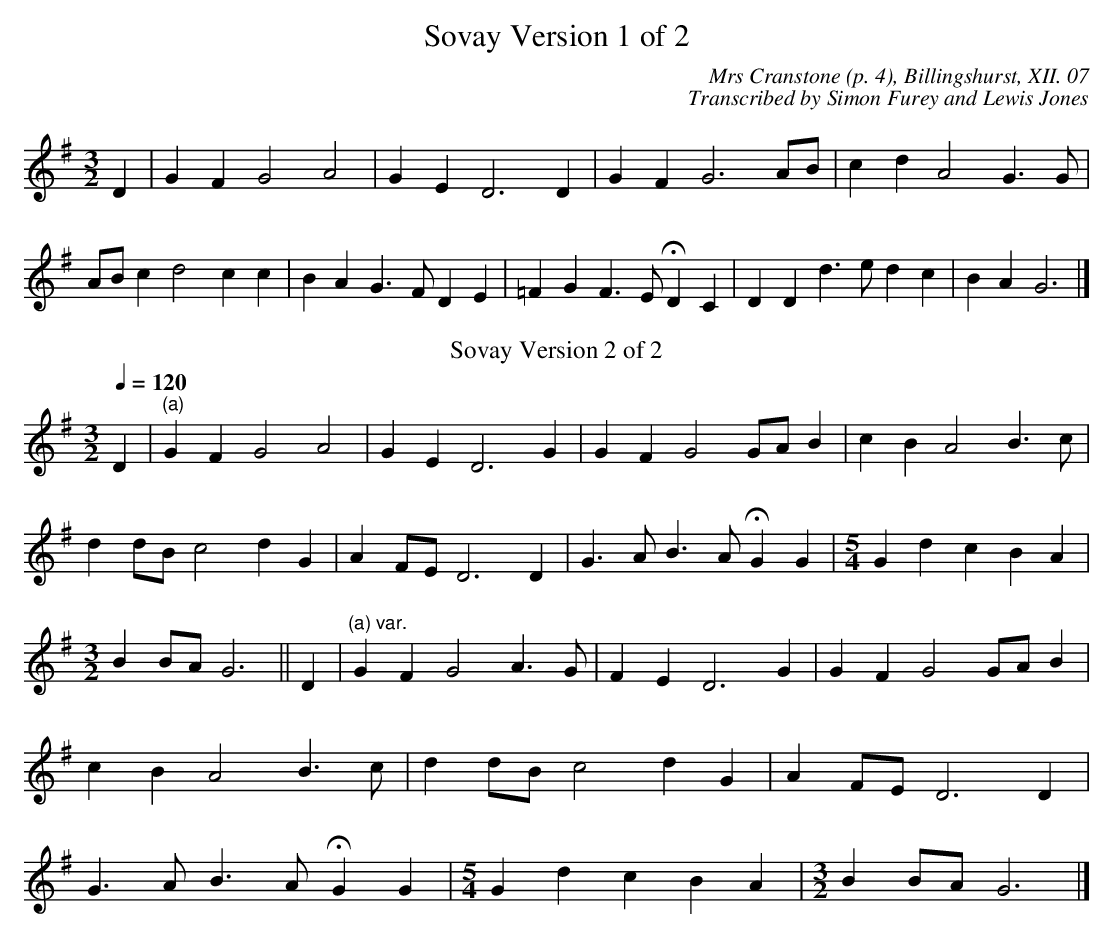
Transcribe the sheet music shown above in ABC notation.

X:1
T:Sovay Version 1 of 2
C:Mrs Cranstone (p. 4), Billingshurst, XII. 07
C:Transcribed by Simon Furey and Lewis Jones
L:1/4
M:3/2
K:G
D | G F G2 A2 | G E D3 D | G F G3 A/B/ | c d A2 G3/2 G/ |$ A/B/ c d2 c c | B A G3/2 F/ D E | =F G F3/2 E/ !fermata!D C | D D d3/2 e/ d c | B A G3 |]
T:Sovay Version 2 of 2
C:Mr Welfare (c.60), East Chiltington, Sussex, VII. 08
L:1/4
Q:1/4=120
M:3/2
K:G
D |"^(a)" G F G2 A2 | G E D3 G | G F G2 G/A/ B | c B A2 B3/2 c/ |$ d d/B/ c2 d G | A F/E/ D3 D | G3/2 A/ B3/2 A/ !fermata!G G |[M:5/4] G d c B A |$[M:3/2] B B/A/ G3 || D |
"^(a) var." G F G2 A3/2 G/ | F E D3 G | G F G2 G/A/ B |$ c B A2 B3/2 c/ | d d/B/ c2 d G |
A F/E/ D3 D |$ G3/2 A/ B3/2 A/ !fermata!G G |[M:5/4] G d c B A |[M:3/2] B B/A/ G3 |]
